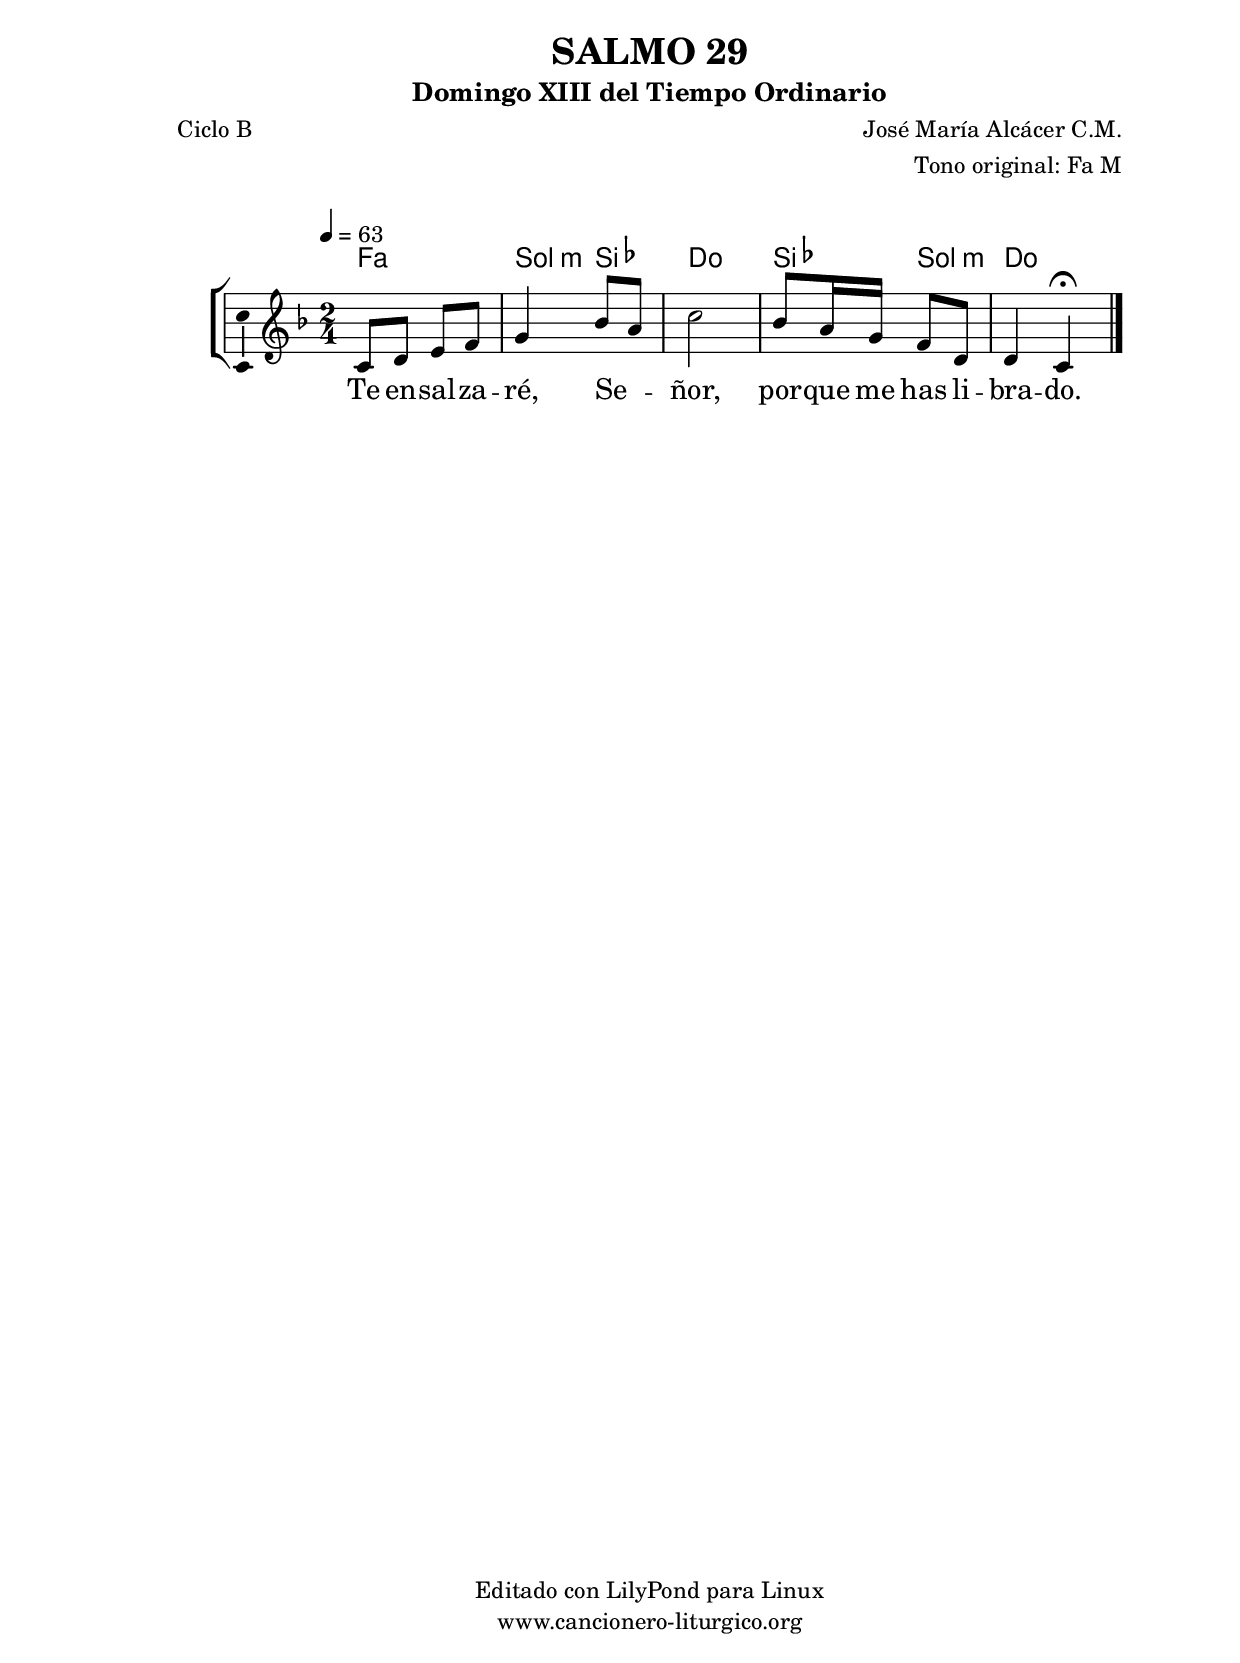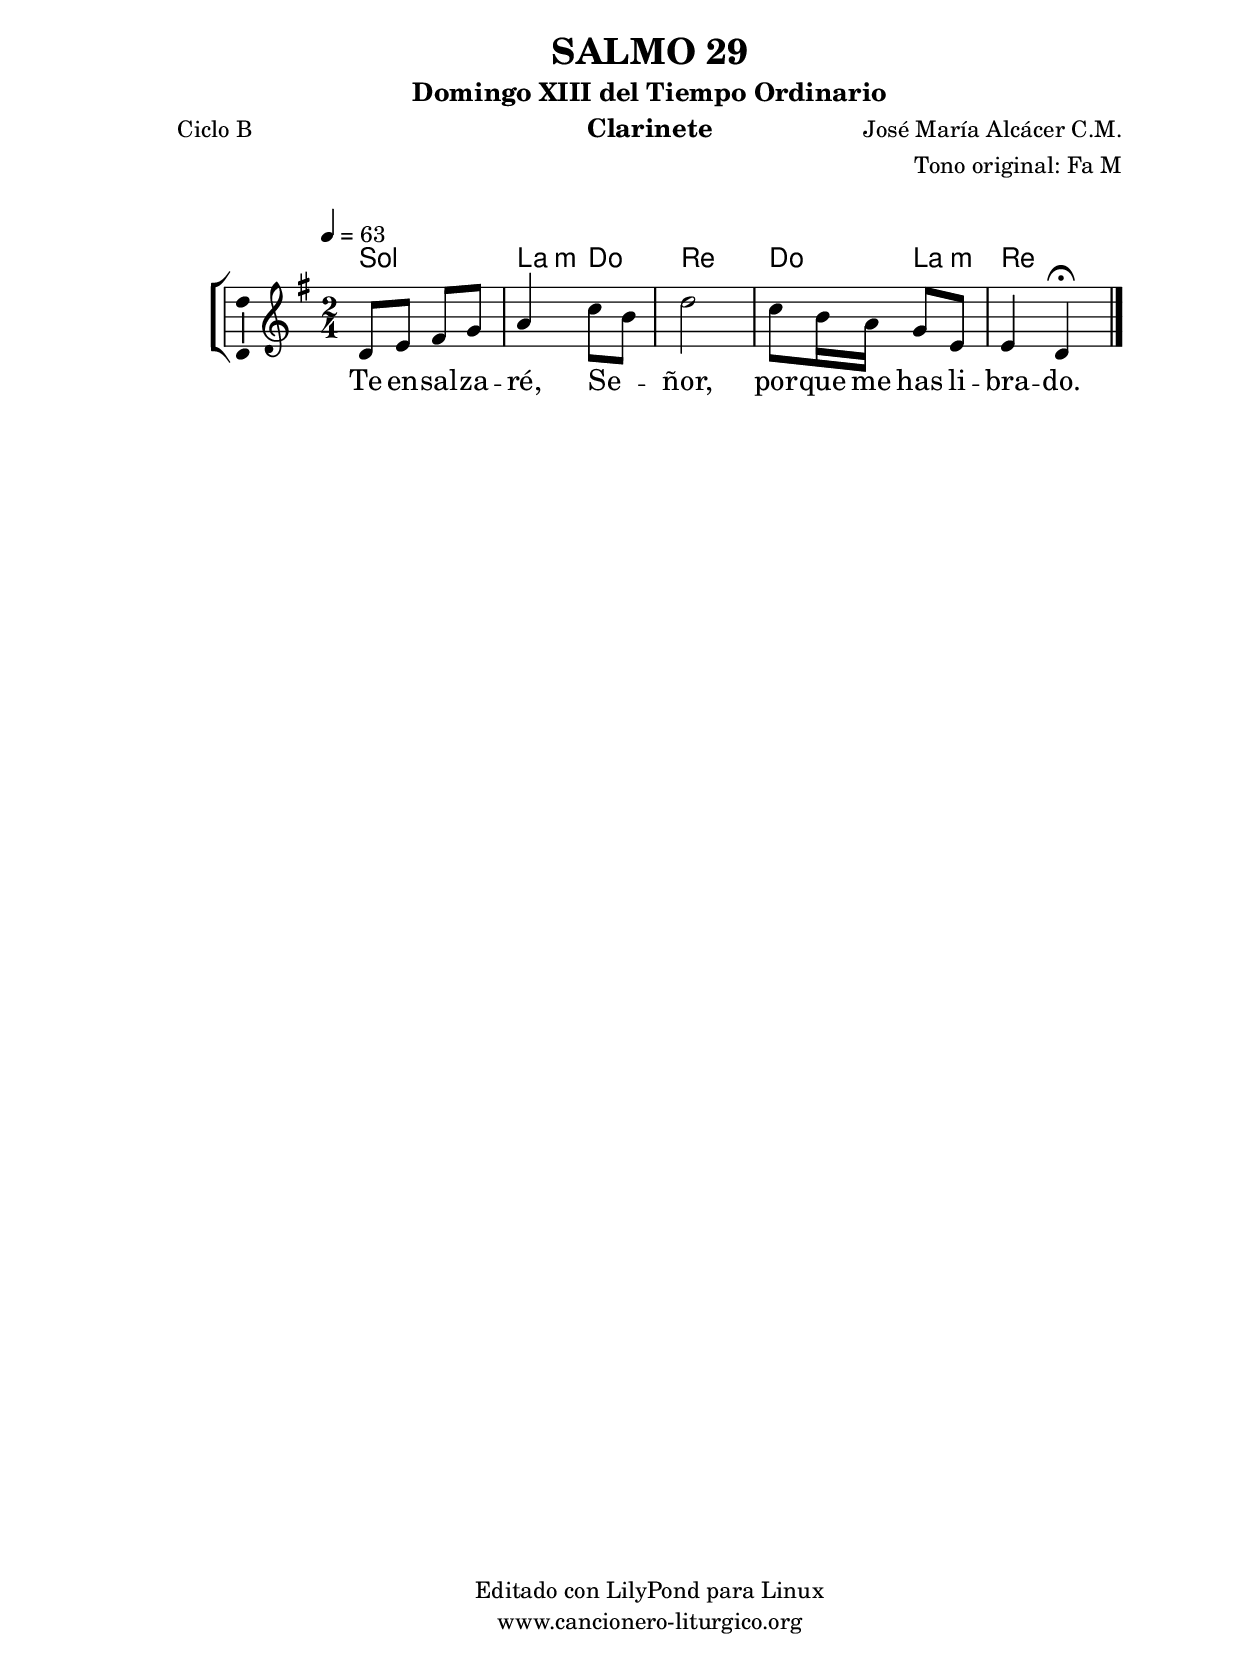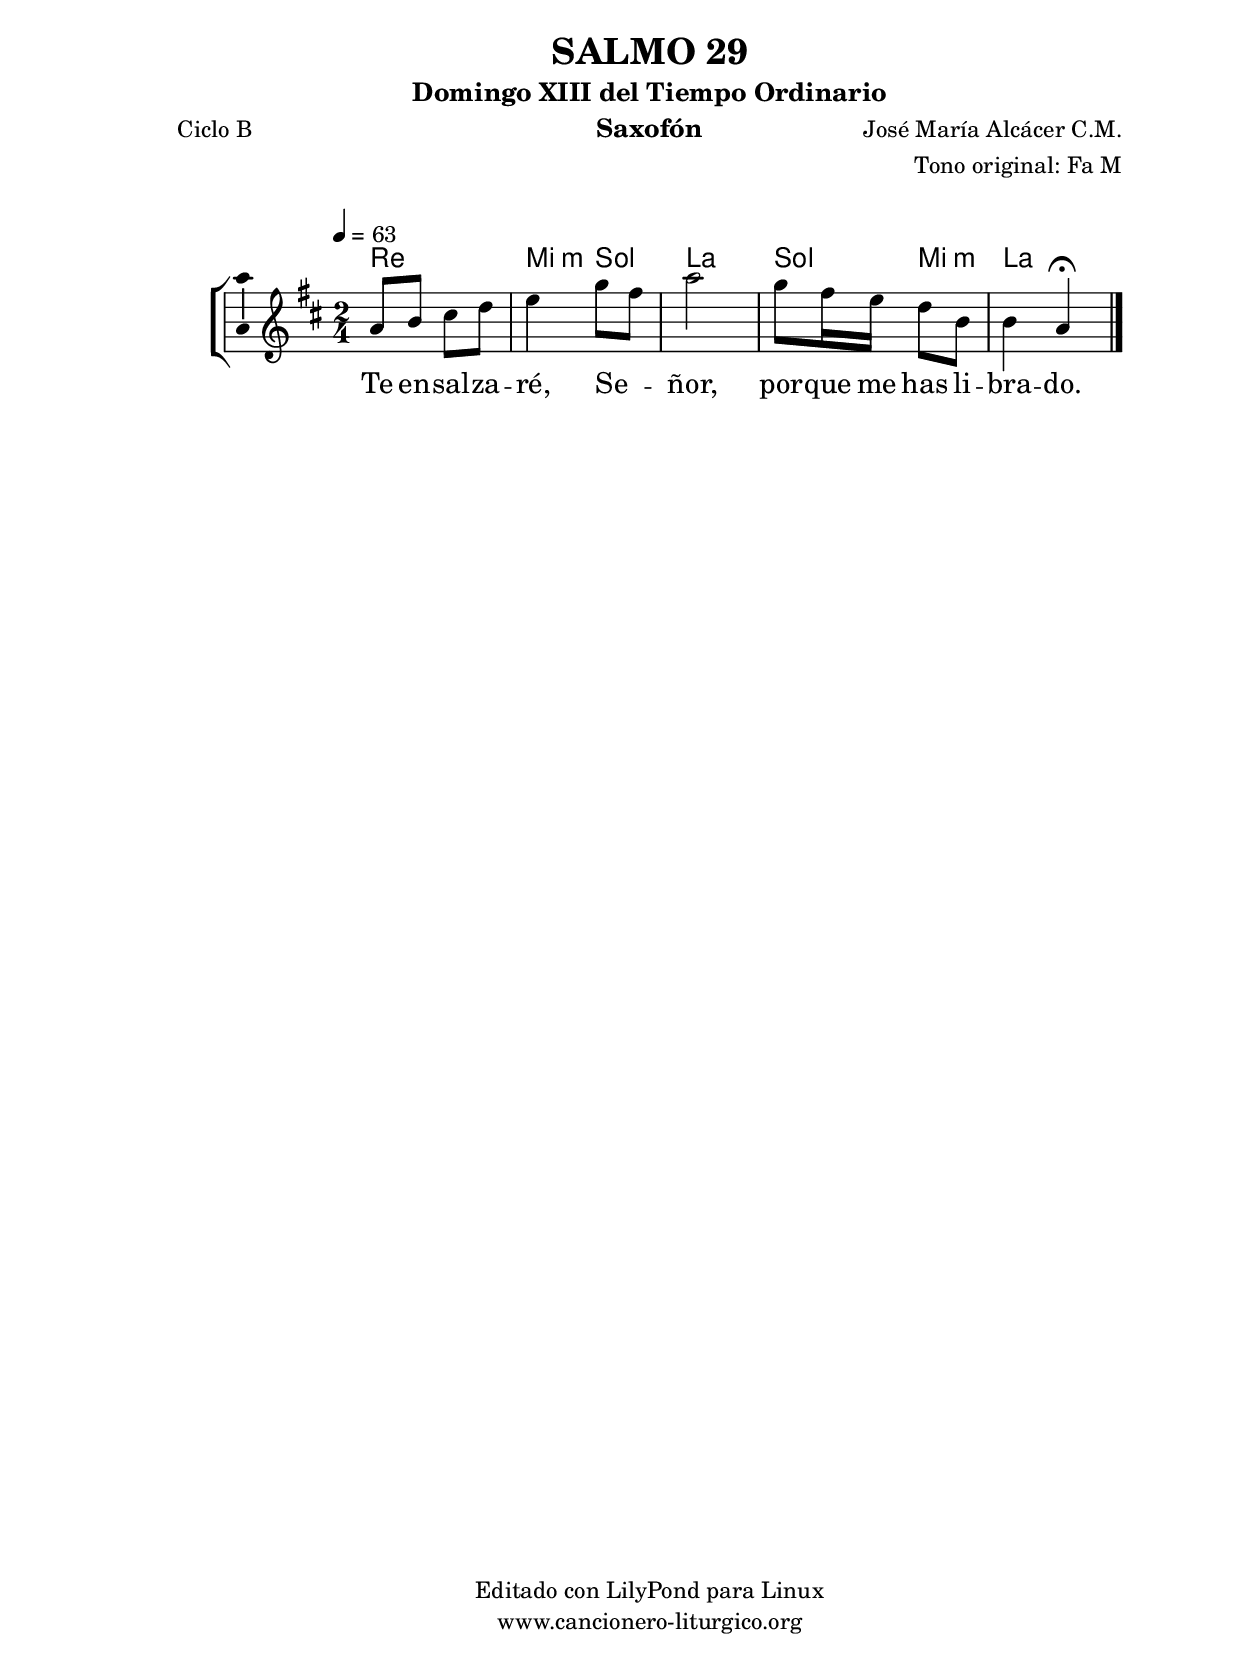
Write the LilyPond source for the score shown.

%
%para convertir .midi en .wav:
%timidity filename.midi -Ow -o finename.wav
%
%
%Para convertir de .wav a .mp3:
%lame -h -m j filename.wav
%
%
%para escuchar el midi:
%timidity nombrefichero.midi
%


%versión de lilypond para la que se ha escrito esta partitura:
\version "2.16.0"

	%Tamaño papel
	#(set-default-paper-size "a4")
	%Tamaño partitura
	#(set-global-staff-size 20)
	%No responde al pulsar sobre una nota
	#(ly:set-option 'point-and-click #f)

%parámetros del encabezamiento:
\header {
	title = "SALMO 29"
	subtitle = "Domingo XIII del Tiempo Ordinario"
	composer = "José María Alcácer C.M."
	poet = "Ciclo B"
	meter = ""
	arranger = "Tono original: Fa M"
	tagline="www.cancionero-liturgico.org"
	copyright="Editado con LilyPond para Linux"
	tiempo = "Ordinario"
	usos = "Salmo"
	letra = "Te ensalzaré, Señor, porque me has librado."
	}

%parámetros asociados al papel:
\paper  {
	oddHeaderMarkup = \markup {\fill-line { \on-the-fly #not-first-page \fromproperty #'header:title \on-the-fly #not-first-page \fromproperty #'header:composer }}
	evenHeaderMarkup = \markup {\fill-line { \fromproperty #'header:composer \fromproperty #'header:title }}
	#(set-paper-size "a4")
	print-page-number = ##f
	first-page-number = 1
	print-first-page-number = ##f
%	head-separation = 3.0 \cm
	top-margin = 2.0 \cm
	bottom-margin = 0.5\cm
%%%	bottom-margin = -1.0\cm
	left-margin = 3.0 \cm
	line-width = 16.0 \cm 
	indent = 8\mm
	interscoreline = 2.\mm
	between-system-space = 15\mm
%	para que las partituras no llenen la hoja:
	ragged-bottom = ##t
%	idem para la última hoja:
	ragged-last-bottom = ##f
%	para que las partituras llenen el ancho del papel:
	ragged-last = ##f
	after-title-space = 2.5 \cm
%page-count=1
%system-count=8

	%Flexible Vertical Spacing
%	markup-markup-spacing =
%	#'((basic-distance . 15) (minimum-distance . 15) (padding . 3))
	markup-system-spacing =
	#'((basic-distance . 15) (minimum-distance . 15) (padding . 3))
	system-system-spacing =
	#'((basic-distance . 15) (minimum-distance . 15) (padding . 3))
	score-system-spacing =
	#'((basic-distance . 15) (minimum-distance . 15) (padding . 5))
%	top-system-spacing = % header
%	#'((basic-distance . 8) (minimum-distance . 0) (padding . 3))
%	top-markup-spacing =
%	#'((basic-distance . 20) (minimum-distance . 20) (padding . 3))
	last-bottom-spacing = % footer
	#'((basic-distance . 5) (minimum-distance . 5) (padding . 3))
%	score-markup-spacing =
%	#'((basic-distance . 16) (minimum-distance . 13) (padding . 3))

	}


%parámetros que afectan a toda la partitura:
global =  {
	%clave de sol (G):
	\clef G
	%armadura:
%	\transpose c a
	\key f \major
	\tempo 4=63
	\set Score.tempoHideNote = ##f
	}


acordes = {
	\italianChords
	\chordmode {
%	\transpose c a
{

f2 g4:m bes c2 bes4 g:m c2

	}
	}
}

melodia = 
%\transpose c a
{
	\relative c'{
	\time 2/4

c8 d e f
g4 bes8 a
c2
bes8 a16 g f8 d
d4 c \fermata

	\bar "|."
	}
	}


texto = \lyricmode {
Te en -- sal -- za -- ré, Se -- _ ñor,
por -- que me has li -- bra -- do.
	}


acordesStaff = \context ChordNames = acordesStaff <<
	\set chordChanges = ##t
	\acordes
	>>


vozStaff = \context Voice = vozStaff
\with {\consists "Ambitus_engraver"}
<<
%	\set Staff.instrumentName = ""
%	\set Staff.shortInstrumentName = ""
%	\set Staff.midiInstrument = #"clarinet"
%	\set Staff.midiInstrument = #"cello"
%	\set Staff.midiInstrument = #"flute"
	\set Staff.midiInstrument = #"electric guitar (jazz)"
%	\set Staff.midiInstrument = #"english horn"
%	\set Staff.midiInstrument = #"violin"
%	\set Staff.midiInstrument = #"glockenspiel"
	\set Staff.midiMinimumVolume = #0.7
	\set Staff.midiMaximumVolume = #0.9
	\global
	\melodia
	>>


textoStaff = \context Lyrics = textoStaff <<
	\lyricsto vozStaff \texto
	>>

\book {
	\score {
		\context ChoirStaff {
			\override StaffGroup.SystemStartBracket #'collapse-height = #1
			\override Score.SystemStartBar #'collapse-height = #1
			<<
			\acordesStaff
			\vozStaff
			\textoStaff
			>>
			}
		\layout {
	    		\context {
				\Lyrics
				\override LyricText #'font-size = #2
				}
	   		 \context {
				\Score
				%fontSize = #3
				\override StaffSymbol #'staff-space = #(magstep +3)
				%\override Beam #'thickness = #0.55
				%\override SpacingSpanner #'spacing-increment = #1.0
				%\override Slur #'height-limit = #1.5
				}
			}
		}
	\score {
		\unfoldRepeats
		\context ChoirStaff {
			<<
			\acordesStaff
			\vozStaff
			>>
			}
		\midi {
	  		\context {
	  			\Score
				tempoWholesPerMinute = #(ly:make-moment 70 4)
				}
			}
		}
	}

%Partitura para clarinete
#(define output-suffix "C")
\book {
	\header{
		instrument = "Clarinete"
		}
	\score {
		\context ChoirStaff {
			\override StaffGroup.SystemStartBracket #'collapse-height = #1
			\override Score.SystemStartBar #'collapse-height = #1
\transpose c d
			<<
			\acordesStaff
			\vozStaff
			\textoStaff
			>>
			}
		\layout {
	    		\context {
				\Lyrics
				\override LyricText #'font-size = #2
				}
	   		 \context {
				\Score
				%fontSize = #3
				\override StaffSymbol #'staff-space = #(magstep +3)
				%\override Beam #'thickness = #0.55
				%\override SpacingSpanner #'spacing-increment = #1.0
				%\override Slur #'height-limit = #1.5
				}
			}
		}
	}

%Partitura para saxofón
#(define output-suffix "S")
\book {
	\header{
		instrument = "Saxofón"
		}
	\score {
		\context ChoirStaff {
			\override StaffGroup.SystemStartBracket #'collapse-height = #1
			\override Score.SystemStartBar #'collapse-height = #1
\transpose c a
			<<
			\acordesStaff
			\vozStaff
			\textoStaff
			>>
			}
		\layout {
	    		\context {
				\Lyrics
				\override LyricText #'font-size = #2
				}
	   		 \context {
				\Score
				%fontSize = #3
				\override StaffSymbol #'staff-space = #(magstep +3)
				%\override Beam #'thickness = #0.55
				%\override SpacingSpanner #'spacing-increment = #1.0
				%\override Slur #'height-limit = #1.5
				}
			}
		}
	}

